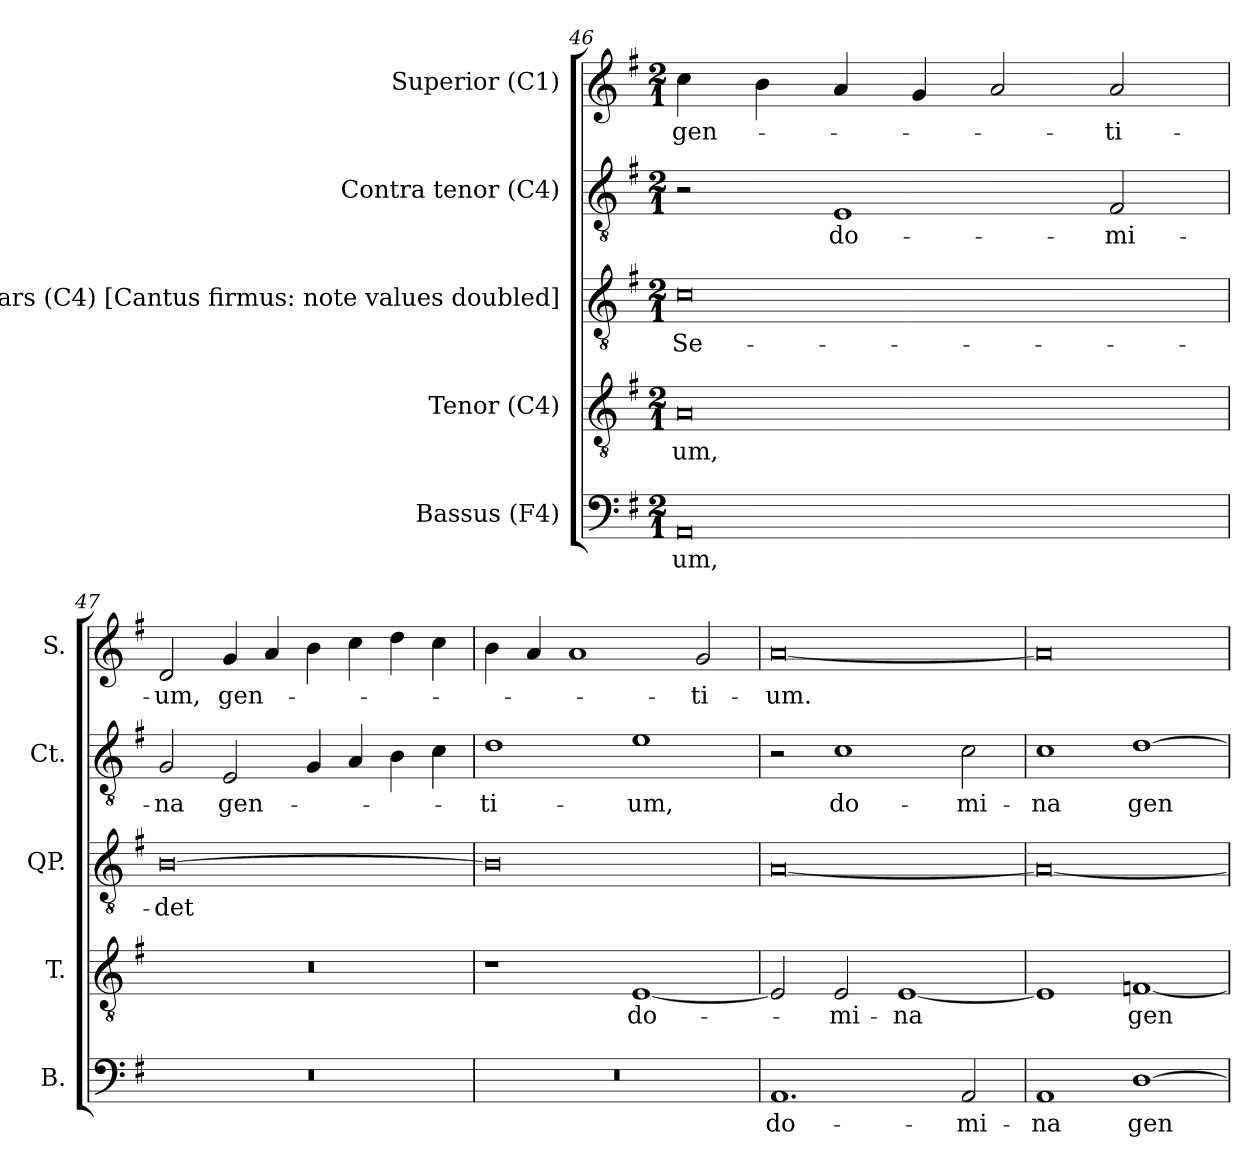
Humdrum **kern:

**kern	**text	**kern	**text	**kern	**text	**kern	**text	**kern	**text
*part5	*part5	*part4	*part4	*part3	*part3	*part2	*part2	*part1	*part1
*staff5	*staff5	*staff4	*staff4	*staff3	*staff3	*staff2	*staff2	*staff1	*staff1
*I"Bassus (F4)	*	*I"Tenor (C4)	*	*I"Quinta pars (C4) [Cantus firmus: note values doubled]	*	*I"Contra tenor (C4)	*	*I"Superior (C1)	*
*I'B.	*	*I'T.	*	*I'QP.	*	*I'Ct.	*	*I'S.	*
!!LO:LB:g=z
*clefF4	*	*clefGv2	*	*clefGv2	*	*clefGv2	*	*clefG2	*
*	*	*ITrd7c12	*	*ITrd7c12	*	*	*	*	*
*k[f#]	*	*k[f#]	*	*k[f#]	*	*k[f#]	*	*k[f#]	*
*G:	*	*G:	*	*G:	*	*G:	*	*G:	*
*M2/1	*	*M2/1	*	*M2/1	*	*M2/1	*	*M2/1	*
=46	=46	=46	=46	=46	=46	=46	=46	=46	=46
!	!LO:LY:b:color=#000000	!	!	!	!	!	!	!	!
!	!	!	!LO:LY:b:color=#000000	!	!	!	!	!	!
!	!	!	!	!	!LO:LY:b:color=#000000	!	!	!	!
!	!	!	!	!	!	!	!	!	!LO:LY:b:color=#000000
0AAi	-um,	0AAi	-um,	0Ci	Se-	2r	.	4cci\	gen-
.	.	.	.	.	.	.	.	4bi\	.
!	!	!	!	!	!	!	!LO:LY:b:color=#000000	!	!
.	.	.	.	.	.	1Ei	do-	4ai/	.
.	.	.	.	.	.	.	.	4gi/	.
.	.	.	.	.	.	.	.	2ai/	.
!	!	!	!	!	!	!	!LO:LY:b:color=#000000	!	!
!	!	!	!	!	!	!	!	!	!LO:LY:b:color=#000000
.	.	.	.	.	.	2F#i/	-mi-	2ai/	-ti-
=47	=47	=47	=47	=47	=47	=47	=47	=47	=47
!LO:N:vis=1	!	!LO:N:vis=1	!	!	!	!	!	!	!
!	!	!	!	!	!LO:LY:b:color=#000000	!	!	!	!
!	!	!	!	!	!	!	!LO:LY:b:color=#000000	!	!
!	!	!	!	!	!	!	!	!	!LO:LY:b:color=#000000
0r	.	0r	.	[0BBi	-det	2Gi/	-na	2di/	-um,
!	!	!	!	!	!	!	!LO:LY:b:color=#000000	!	!
!	!	!	!	!	!	!	!	!	!LO:LY:b:color=#000000
.	.	.	.	.	.	2Ei/	gen-	4gi/	gen-
.	.	.	.	.	.	.	.	4ai/	.
.	.	.	.	.	.	4Gi/	.	4bi\	.
.	.	.	.	.	.	4Ai/	.	4cci\	.
.	.	.	.	.	.	4Bi\	.	4ddi\	.
.	.	.	.	.	.	4ci\	.	4cci\	.
=48	=48	=48	=48	=48	=48	=48	=48	=48	=48
!LO:N:vis=1	!	!	!	!	!	!	!	!	!
!	!	!	!	!	!	!	!LO:LY:b:color=#000000	!	!
0r	.	1r	.	0BBi]	.	1di	-ti-	4bi\	.
.	.	.	.	.	.	.	.	4ai/	.
.	.	.	.	.	.	.	.	1ai	.
!	!	!	!LO:LY:b:color=#000000	!	!	!	!	!	!
!	!	!	!	!	!	!	!LO:LY:b:color=#000000	!	!
.	.	[1EEi	do-	.	.	1ei	-um,	.	.
!	!	!	!	!	!	!	!	!	!LO:LY:b:color=#000000
.	.	.	.	.	.	.	.	2gi/	-ti-
=49	=49	=49	=49	=49	=49	=49	=49	=49	=49
!	!LO:LY:b:color=#000000	!	!	!	!	!	!	!	!
!	!	!	!	!	!	!	!	!	!LO:LY:b:color=#000000
1.AAi	do-	2EEi/]	.	[0AAi	.	2r	.	[0ai	-um.
!	!	!	!LO:LY:b:color=#000000	!	!	!	!	!	!
!	!	!	!	!	!	!	!LO:LY:b:color=#000000	!	!
.	.	2EEi/	-mi-	.	.	1ci	do-	.	.
!	!	!	!LO:LY:b:color=#000000	!	!	!	!	!	!
.	.	[1EEi	-na	.	.	.	.	.	.
!	!LO:LY:b:color=#000000	!	!	!	!	!	!	!	!
!	!	!	!	!	!	!	!LO:LY:b:color=#000000	!	!
2AAi/	-mi-	.	.	.	.	2ci\	-mi-	.	.
=50	=50	=50	=50	=50	=50	=50	=50	=50	=50
!	!LO:LY:b:color=#000000	!	!	!	!	!	!	!	!
!	!	!	!	!	!	!	!LO:LY:b:color=#000000	!	!
1AAi	-na	1EEi]	.	0AAi_	.	1ci	-na	0ai]	.
!	!LO:LY:b:color=#000000	!	!	!	!	!	!	!	!
!	!	!	!LO:LY:b:color=#000000	!	!	!	!	!	!
!	!	!	!	!	!	!	!LO:LY:b:color=#000000	!	!
[1Di	gen-	[1FFni	gen-	.	.	[1di	gen-	.	.
=	=	=	=	=	=	=	=	=	=
*-	*-	*-	*-	*-	*-	*-	*-	*-	*-
